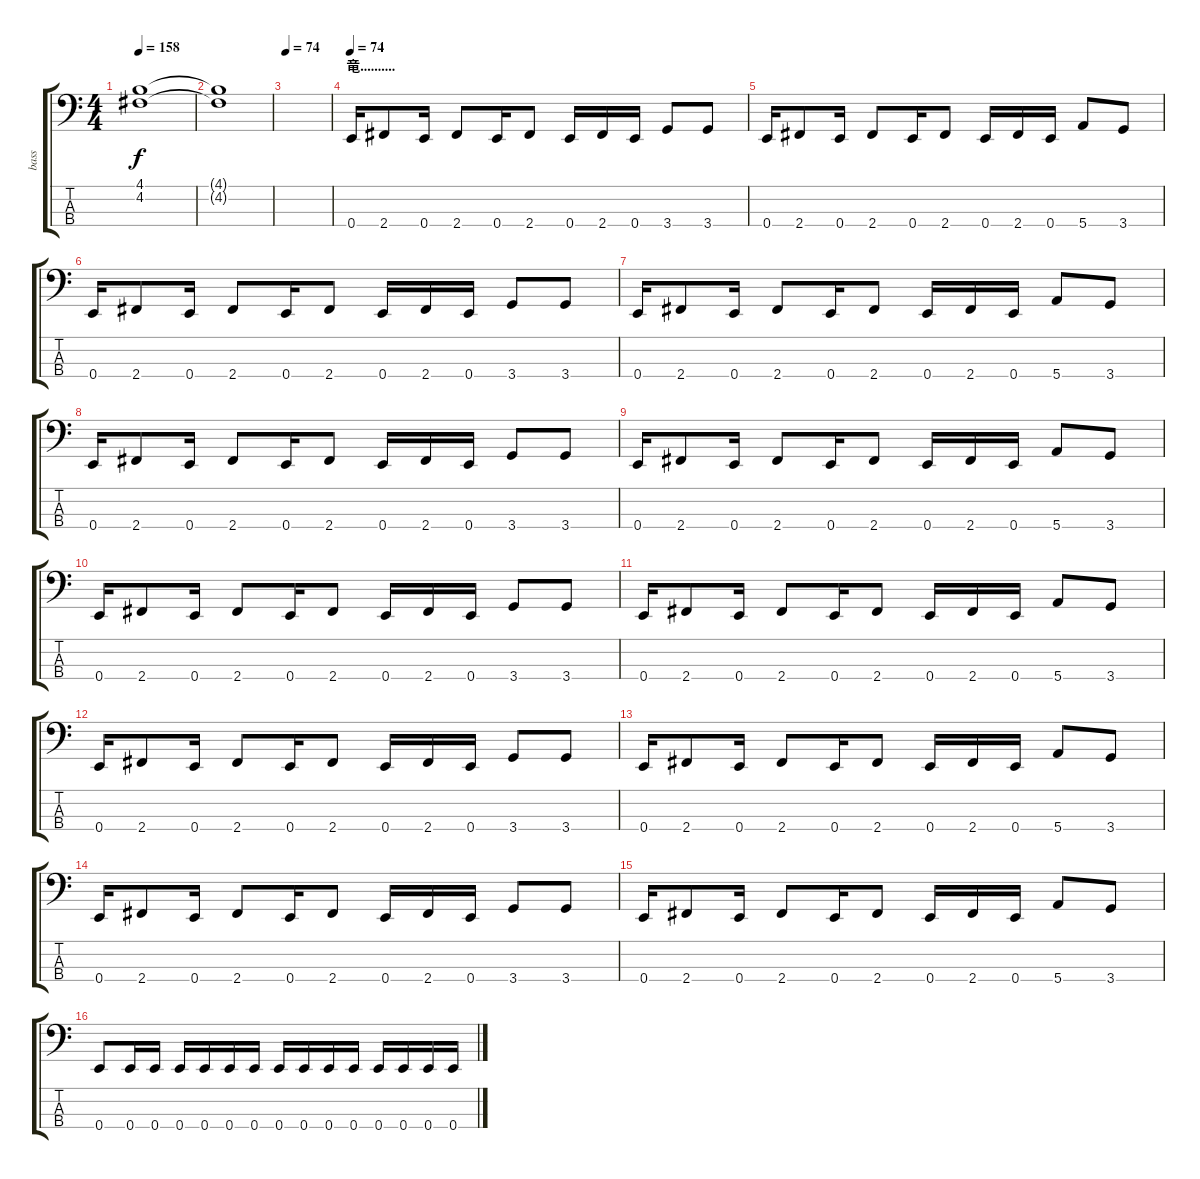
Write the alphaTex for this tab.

\track ("bass" "bass") {instrument electricbassfinger}
\staff {score tabs}
\tuning (G2 D2 A1 E1) {hide}
\ts (4 4)
\tempo 158
\clef f4
\ks c
(4.1{t} 4.2{t}).1{dy f} |
(4.1{t} 4.2{t}).1 |
\tempo 74
|
\section ("" "竜..........")
\tempo 74
0.4.16 2.4.8 0.4.16 2.4.8 0.4.16 2.4.8 0.4.16 2.4.16 0.4.16 3.4.8 3.4.8 |
0.4.16 2.4.8 0.4.16 2.4.8 0.4.16 2.4.8 0.4.16 2.4.16 0.4.16 5.4.8 3.4.8 |
0.4.16 2.4.8 0.4.16 2.4.8 0.4.16 2.4.8 0.4.16 2.4.16 0.4.16 3.4.8 3.4.8 |
0.4.16 2.4.8 0.4.16 2.4.8 0.4.16 2.4.8 0.4.16 2.4.16 0.4.16 5.4.8 3.4.8 |
0.4.16 2.4.8 0.4.16 2.4.8 0.4.16 2.4.8 0.4.16 2.4.16 0.4.16 3.4.8 3.4.8 |
0.4.16 2.4.8 0.4.16 2.4.8 0.4.16 2.4.8 0.4.16 2.4.16 0.4.16 5.4.8 3.4.8 |
0.4.16 2.4.8 0.4.16 2.4.8 0.4.16 2.4.8 0.4.16 2.4.16 0.4.16 3.4.8 3.4.8 |
0.4.16 2.4.8 0.4.16 2.4.8 0.4.16 2.4.8 0.4.16 2.4.16 0.4.16 5.4.8 3.4.8 |
0.4.16 2.4.8 0.4.16 2.4.8 0.4.16 2.4.8 0.4.16 2.4.16 0.4.16 3.4.8 3.4.8 |
0.4.16 2.4.8 0.4.16 2.4.8 0.4.16 2.4.8 0.4.16 2.4.16 0.4.16 5.4.8 3.4.8 |
0.4.16 2.4.8 0.4.16 2.4.8 0.4.16 2.4.8 0.4.16 2.4.16 0.4.16 3.4.8 3.4.8 |
0.4.16 2.4.8 0.4.16 2.4.8 0.4.16 2.4.8 0.4.16 2.4.16 0.4.16 5.4.8 3.4.8 |
0.4.8 0.4.16 0.4.16 0.4.16 0.4.16 0.4.16 0.4.16 0.4.16 0.4.16 0.4.16 0.4.16 0.4.16 0.4.16 0.4.16 0.4.16
